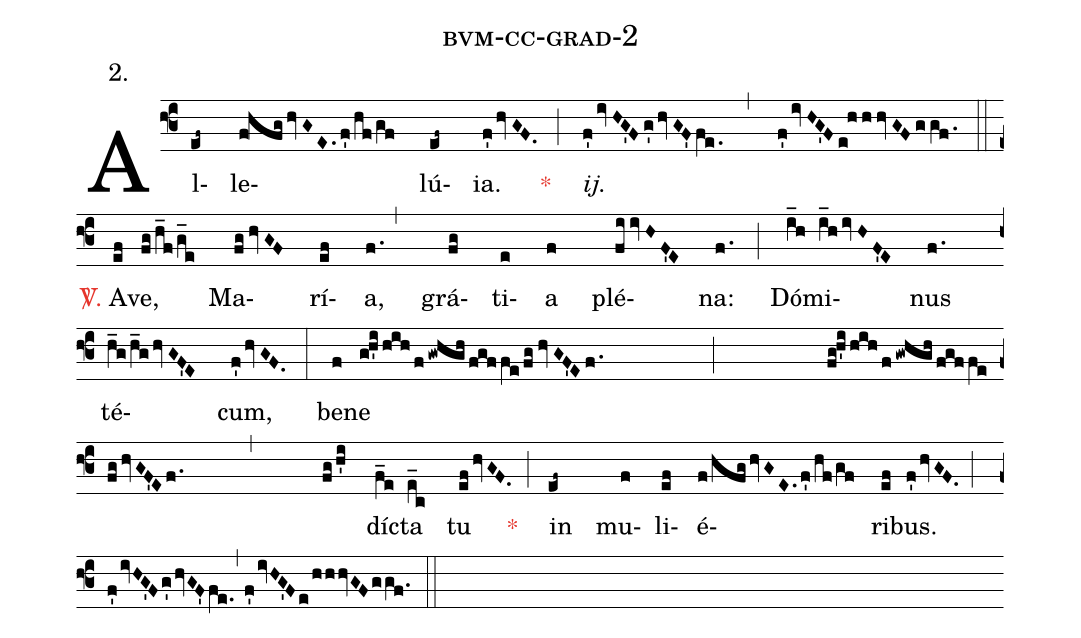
name: bvm-cc-grad-2;
annotation: 2.;
%%
(f3) Al(ef~)le(f!hfghvGE.f'!/hf!/gf)lú(ef~)ia.(f'hvGF.) <c>*</c>(;) <i>ij.</i>(f'ivHG'Fg'hvGF'fe.,f'ivHG'Fe!hhhvGFggf.) (::z)
<c><sp>V/</sp>.</c> A(ef)ve,(fg!/h_f!/g_e) Ma(fghvGF)rí(ef)a,(f.,) grá(fg)ti(e)a(f) plé(fiivHF'E)na:(f.) (;) Dó(i_h)mi(i_hivHF'E)nus(f.) (z)
té(h_g!/h_ghvGF'E)cum,(f'hvGF.) (:) be(f)ne(gh'i!/hih!/fgwhgh!/fgffe!/fghvGF'Ef.;fg!h'i!/hih!/fgwhgh!/fgffezfghvGF'Ef.,fg!/h'i)
díc(f_e)ta(e_c) tu(efhvGF.) <c>*</c>(;) in(ef~) mu(f)li(ef)é(f!/hfghvGE.f'!/hf!/gf)ri(ef)bus.(f'hvGF.;zf'ivHG'Fg'hvGF'fe.,f'ivHG'Fe!/hhhvGFggf.::)
